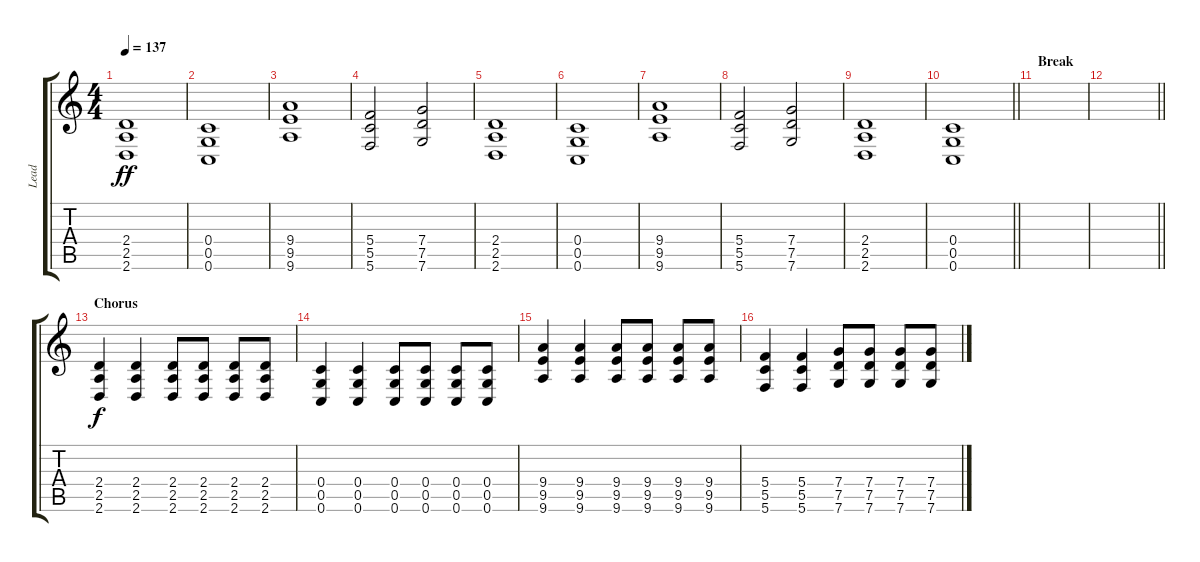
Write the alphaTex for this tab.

\track ("Lead" "Lead") {instrument distortionguitar}
\staff {score tabs}
\tuning (D4 A3 F3 C3 G2 C2) {hide}
\ts (4 4)
\tempo 137
\clef g2
\ks c
(2.4 2.5 2.6).1{dy ff volume 8} |
(0.4 0.5 0.6).1 |
(9.4 9.5 9.6).1 |
(5.4 5.5 5.6).2 (7.4 7.5 7.6).2 |
(2.4 2.5 2.6).1{volume 13} |
(0.4 0.5 0.6).1 |
(9.4 9.5 9.6).1 |
(5.4 5.5 5.6).2 (7.4 7.5 7.6).2 |
(2.4 2.5 2.6).1{volume 13} |
\barLineRight lightlight
(0.4 0.5 0.6).1 |
\section ("" "Break")
|
\barLineRight lightlight
|
\section ("" "Chorus")
(2.4 2.5 2.6).4{dy f} (2.4 2.5 2.6).4 (2.4 2.5 2.6).8 (2.4 2.5 2.6).8 (2.4 2.5 2.6).8 (2.4 2.5 2.6).8 |
(0.4 0.5 0.6).4 (0.4 0.5 0.6).4 (0.4 0.5 0.6).8 (0.4 0.5 0.6).8 (0.4 0.5 0.6).8 (0.4 0.5 0.6).8 |
(9.4 9.5 9.6).4 (9.4 9.5 9.6).4 (9.4 9.5 9.6).8 (9.4 9.5 9.6).8 (9.4 9.5 9.6).8 (9.4 9.5 9.6).8 |
(5.4 5.5 5.6).4 (5.4 5.5 5.6).4 (7.4 7.5 7.6).8 (7.4 7.5 7.6).8 (7.4 7.5 7.6).8 (7.4 7.5 7.6).8
